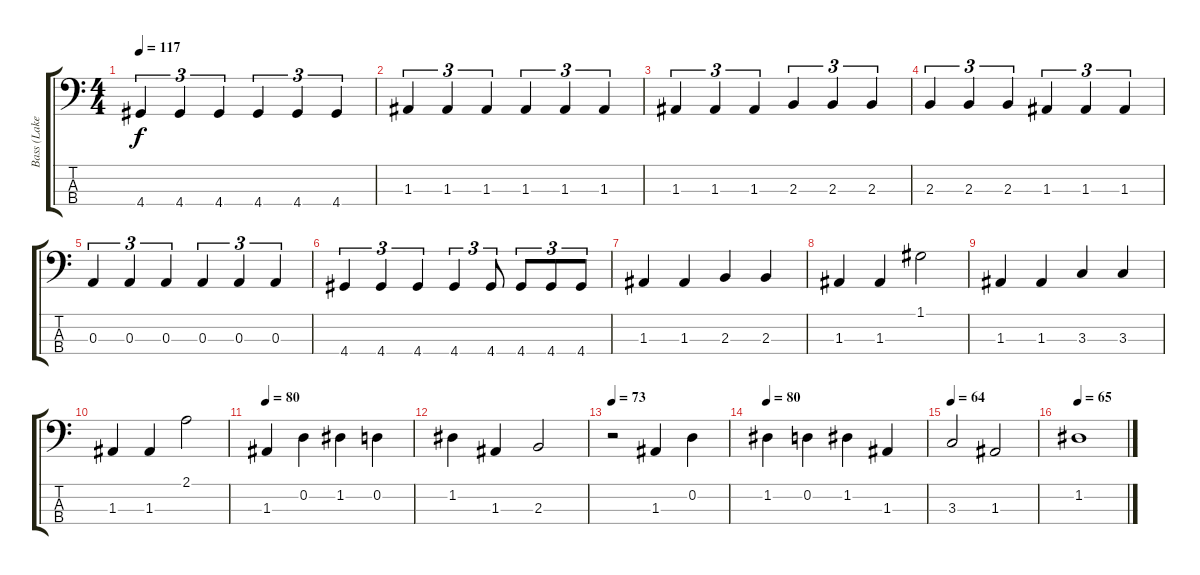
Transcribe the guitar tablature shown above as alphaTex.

\track ("Bass (Lake)" "Bass (Lake") {instrument electricbassfinger}
\staff {score tabs}
\tuning (G2 D2 A1 E1) {hide}
\ts (4 4)
\tempo 117
\clef f4
\ks c
4.4.4{tu (3 2) dy f} 4.4.4{tu (3 2)} 4.4.4{tu (3 2)} 4.4.4{tu (3 2)} 4.4.4{tu (3 2)} 4.4.4{tu (3 2)} |
1.3.4{tu (3 2)} 1.3.4{tu (3 2)} 1.3.4{tu (3 2)} 1.3.4{tu (3 2)} 1.3.4{tu (3 2)} 1.3.4{tu (3 2)} |
1.3.4{tu (3 2)} 1.3.4{tu (3 2)} 1.3.4{tu (3 2)} 2.3.4{tu (3 2)} 2.3.4{tu (3 2)} 2.3.4{tu (3 2)} |
2.3.4{tu (3 2)} 2.3.4{tu (3 2)} 2.3.4{tu (3 2)} 1.3.4{tu (3 2)} 1.3.4{tu (3 2)} 1.3.4{tu (3 2)} |
0.3.4{tu (3 2)} 0.3.4{tu (3 2)} 0.3.4{tu (3 2)} 0.3.4{tu (3 2)} 0.3.4{tu (3 2)} 0.3.4{tu (3 2)} |
4.4.4{tu (3 2)} 4.4.4{tu (3 2)} 4.4.4{tu (3 2)} 4.4.4{tu (3 2)} 4.4.8{tu (3 2)} 4.4.8{tu (3 2)} 4.4.8{tu (3 2)} 4.4.8{tu (3 2)} |
1.3.4 1.3.4 2.3.4 2.3.4 |
1.3.4 1.3.4 1.1.2 |
1.3.4 1.3.4 3.3.4 3.3.4 |
1.3.4 1.3.4 2.1.2 |
\tempo 80
1.3.4 0.2.4 1.2.4 0.2.4 |
1.2.4 1.3.4 2.3.2 |
\tempo 73
r.2 1.3.4 0.2.4 |
\tempo 80
1.2.4 0.2.4 1.2.4 1.3.4 |
\tempo 64
3.3.2 1.3.2 |
\tempo 65
1.2.1
